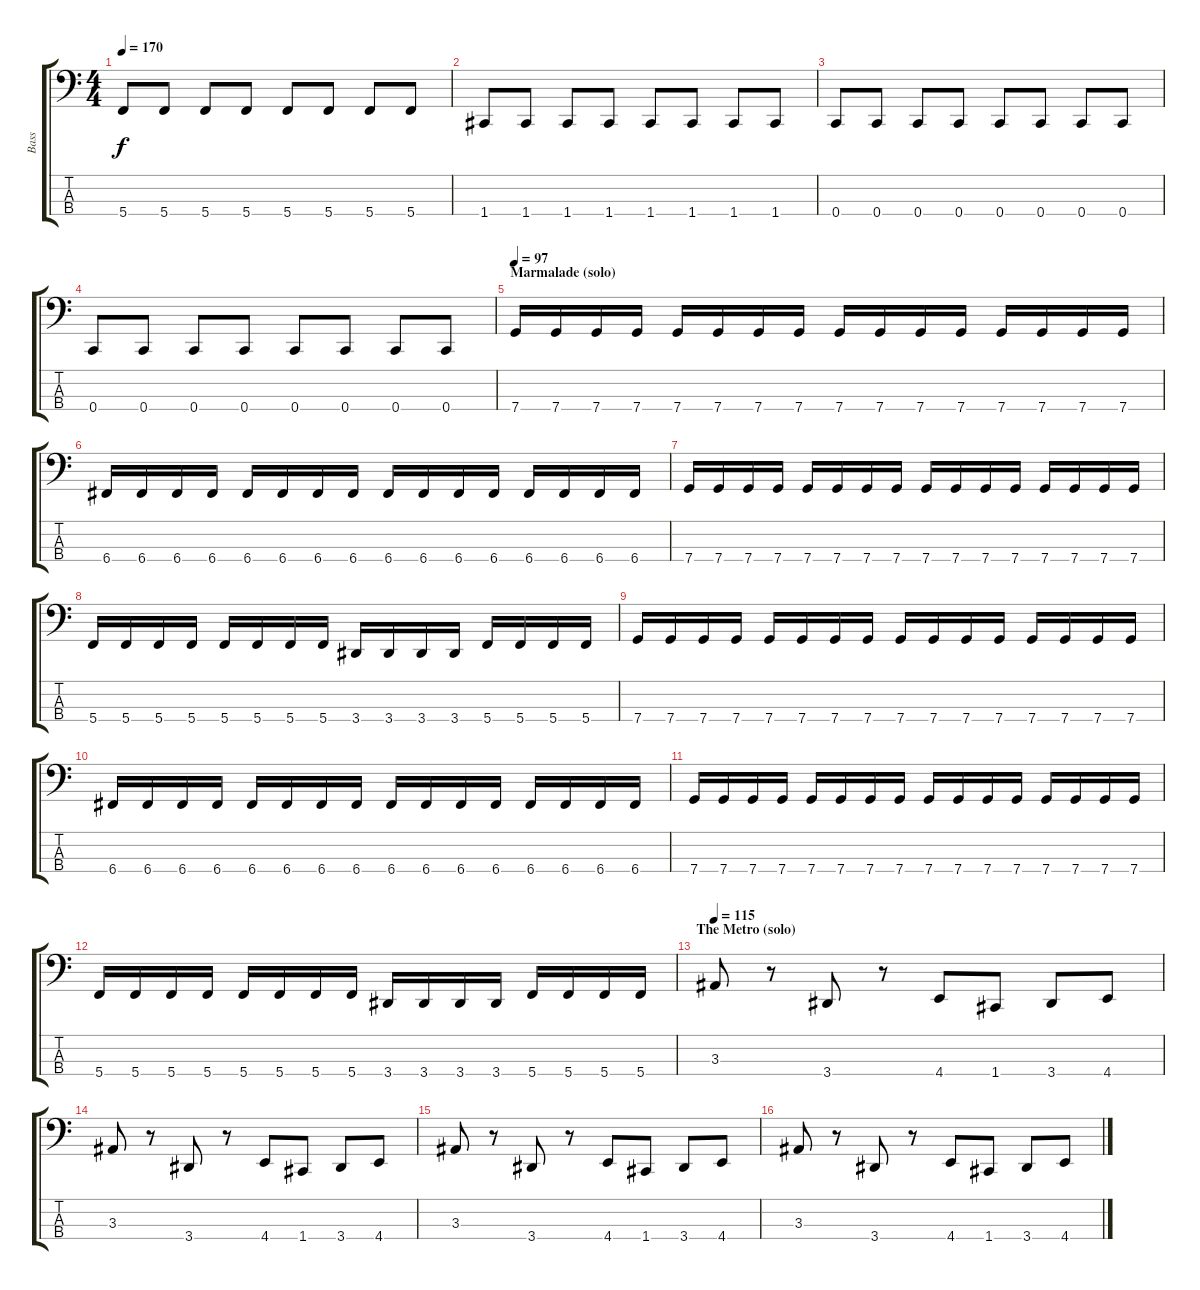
\track ("Bass" "Bass") {instrument slapbass2}
\staff {score tabs}
\tuning (F2 C2 G1 C1) {hide}
\ts (4 4)
\tempo 170
\clef f4
\ks c
5.4.8{dy f} 5.4.8 5.4.8 5.4.8 5.4.8 5.4.8 5.4.8 5.4.8 |
1.4.8 1.4.8 1.4.8 1.4.8 1.4.8 1.4.8 1.4.8 1.4.8 |
0.4.8 0.4.8 0.4.8 0.4.8 0.4.8 0.4.8 0.4.8 0.4.8 |
0.4.8 0.4.8 0.4.8 0.4.8 0.4.8 0.4.8 0.4.8 0.4.8 |
\section ("" "Marmalade (solo)")
\tempo 97
7.4.16{instrument electricbassfinger} 7.4.16 7.4.16 7.4.16 7.4.16 7.4.16 7.4.16 7.4.16 7.4.16 7.4.16 7.4.16 7.4.16 7.4.16 7.4.16 7.4.16 7.4.16 |
6.4.16 6.4.16 6.4.16 6.4.16 6.4.16 6.4.16 6.4.16 6.4.16 6.4.16 6.4.16 6.4.16 6.4.16 6.4.16 6.4.16 6.4.16 6.4.16 |
7.4.16 7.4.16 7.4.16 7.4.16 7.4.16 7.4.16 7.4.16 7.4.16 7.4.16 7.4.16 7.4.16 7.4.16 7.4.16 7.4.16 7.4.16 7.4.16 |
5.4.16 5.4.16 5.4.16 5.4.16 5.4.16 5.4.16 5.4.16 5.4.16 3.4.16 3.4.16 3.4.16 3.4.16 5.4.16 5.4.16 5.4.16 5.4.16 |
7.4.16 7.4.16 7.4.16 7.4.16 7.4.16 7.4.16 7.4.16 7.4.16 7.4.16 7.4.16 7.4.16 7.4.16 7.4.16 7.4.16 7.4.16 7.4.16 |
6.4.16 6.4.16 6.4.16 6.4.16 6.4.16 6.4.16 6.4.16 6.4.16 6.4.16 6.4.16 6.4.16 6.4.16 6.4.16 6.4.16 6.4.16 6.4.16 |
7.4.16 7.4.16 7.4.16 7.4.16 7.4.16 7.4.16 7.4.16 7.4.16 7.4.16 7.4.16 7.4.16 7.4.16 7.4.16 7.4.16 7.4.16 7.4.16 |
5.4.16 5.4.16 5.4.16 5.4.16 5.4.16 5.4.16 5.4.16 5.4.16 3.4.16 3.4.16 3.4.16 3.4.16 5.4.16 5.4.16 5.4.16 5.4.16 |
\section ("" "The Metro (solo)")
\tempo 115
3.3.8{instrument electricbassfinger} r.8 3.4.8 r.8 4.4.8 1.4.8 3.4.8 4.4.8 |
3.3.8 r.8 3.4.8 r.8 4.4.8 1.4.8 3.4.8 4.4.8 |
3.3.8 r.8 3.4.8 r.8 4.4.8 1.4.8 3.4.8 4.4.8 |
3.3.8 r.8 3.4.8 r.8 4.4.8 1.4.8 3.4.8 4.4.8
